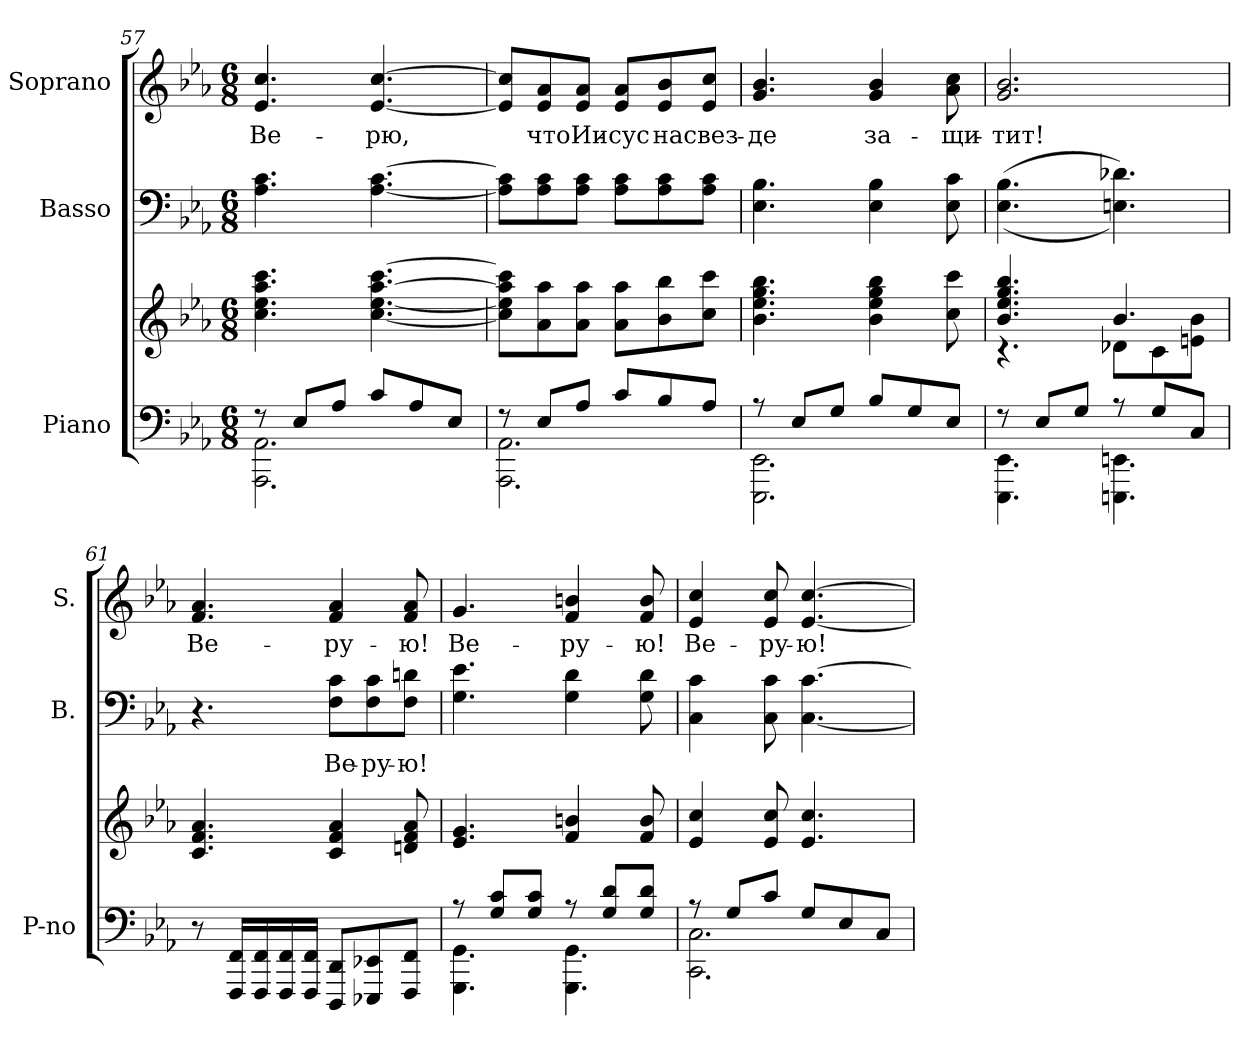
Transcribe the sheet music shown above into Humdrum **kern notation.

**kern	**kern	**kern	**text	**kern	**text
*part3	*part3	*part2	*part2	*part1	*part1
*staff4	*staff3	*staff2	*staff2	*staff1	*staff1
*I"Piano	*	*I"Basso	*	*I"Soprano	*
*I'P-no	*	*I'B.	*	*I'S.	*
*clefF4	*clefG2	*clefF4	*	*clefG2	*
*k[b-e-a-]	*k[b-e-a-]	*k[b-e-a-]	*	*k[b-e-a-]	*
*c:	*c:	*c:	*	*c:	*
*M6/8	*M6/8	*M6/8	*	*M6/8	*
=57	=57	=57	=57	=57	=57
*^	*	*	*	*	*
!	!	!	!	!	!	!LO:LY:b:color=#000000
8r	2.AAA-i\ 2.AA-i	4.cci\ 4.ee-i 4.aa-i 4.ccci	4.A-i\ 4.ci	.	4.e-i/ 4.cci	Ве-
8E-i/L	.	.	.	.	.	.
8A-i/J	.	.	.	.	.	.
!	!	!	!	!	!	!LO:LY:b:color=#000000
8ci/L	.	[<4.cci\ [<4.ee-i [>4.aa-i [>4.ccci	[<4.A-i\ [>4.ci	.	[<4.e-i/ [>4.cci	-рю,
8A-i/	.	.	.	.	.	.
8E-i/J	.	.	.	.	.	.
!!LO:PB:g=z
=58	=58	=58	=58	=58	=58	=58
8r	2.AAA-i\ 2.AA-i	8cci\] 8ee-i] 8aa-i] 8ccci]L	8A-i\] 8ci]L	.	8e-i/] 8cci]L	.
!	!	!	!	!	!	!LO:LY:b:color=#000000
8E-i/L	.	8a-i\ 8aa-i	8A-i\ 8ci	.	8e-i/ 8a-i	что
!	!	!	!	!	!	!LO:LY:b:color=#000000
8A-i/J	.	8a-i\ 8aa-iJ	8A-i\ 8ciJ	.	8e-i/ 8a-iJ	Ии-
!	!	!	!	!	!	!LO:LY:b:color=#000000
8ci/L	.	8a-i\ 8aa-iL	8A-i\ 8ciL	.	8e-i/ 8a-iL	-сус
!	!	!	!	!	!	!LO:LY:b:color=#000000
8B-i/	.	8b-i\ 8bb-i	8A-i\ 8ci	.	8e-i/ 8b-i	нас
!	!	!	!	!	!	!LO:LY:b:color=#000000
8A-i/J	.	8cci\ 8ccciJ	8A-i\ 8ciJ	.	8e-i/ 8cciJ	вез-
=59	=59	=59	=59	=59	=59	=59
!	!	!	!	!	!	!LO:LY:b:color=#000000
8r	2.EEE-i\ 2.EE-i	4.b-i\ 4.ee-i 4.ggi 4.bb-i	4.E-i\ 4.B-i	.	4.gi/ 4.b-i	-де
8E-i/L	.	.	.	.	.	.
8Gi/J	.	.	.	.	.	.
!	!	!	!	!	!	!LO:LY:b:color=#000000
8B-i/L	.	4b-i\ 4ee-i 4ggi 4bb-i	4E-i\ 4B-i	.	4gi/ 4b-i	за-
8Gi/	.	.	.	.	.	.
!	!	!	!	!	!	!LO:LY:b:color=#000000
8E-i/J	.	8cci\ 8ccci	8E-i\ 8ci	.	8a-i\ 8cci	-щи-
=60	=60	=60	=60	=60	=60	=60
*	*	*^	*	*	*	*
!	!	!	!	!	!	!	!LO:LY:b:color=#000000
8r	4.EEE-i\ 4.EE-i	4.b-i/ 4.ee-i 4.ggi 4.bb-i	4.r	((4.E-i\ 4.B-i	.	2.gi/ 2.b-i	-тит!
8E-i/L	.	.	.	.	.	.	.
8Gi/J	.	.	.	.	.	.	.
8r	4.EEEni\ 4.EEni	4.b-i/	8d-Xi\L	4.Eni\ 4.d-Xi))	.	.	.
8Gi/L	.	.	8ci\	.	.	.	.
8Ci/J	.	.	8eni\ 8b-iJ	.	.	.	.
*v	*v	*	*	*	*	*	*
*	*v	*v	*	*	*	*
=61	=61	=61	=61	=61	=61
*	*^	*	*	*	*
!	!	!	!	!	!	!LO:LY:b:color=#000000
*	*v	*v	*	*	*	*
8r	4.ci/ 4.fi 4.a-i	4.r	.	4.fi/ 4.a-i	Ве-
16FFFi/ 16FFiLL	.	.	.	.	.
16FFFi/ 16FFi	.	.	.	.	.
16FFFi/ 16FFi	.	.	.	.	.
16FFFi/ 16FFiJJ	.	.	.	.	.
!	!	!	!LO:LY:a:color=#000000	!	!
!	!	!	!	!	!LO:LY:b:color=#000000
8DDDi/ 8DDiL	4ci/ 4fi 4a-i	8Fi\ 8ciL	Ве-	4fi/ 4a-i	-ру-
!	!	!	!LO:LY:a:color=#000000	!	!
8EEE-Xi/ 8EE-Xi	.	8Fi\ 8ci	-ру-	.	.
!	!	!	!LO:LY:a:color=#000000	!	!
!	!	!	!	!	!LO:LY:b:color=#000000
8FFFi/ 8FFiJ	8dni/ 8fi 8a-i	8Fi\ 8dniJ	-ю!	8fi/ 8a-i	-ю!
!!LO:LB:g=z
=62	=62	=62	=62	=62	=62
*^	*	*	*	*	*
!	!	!	!	!	!	!LO:LY:b:color=#000000
8r	4.GGGi\ 4.GGi	4.e-i/ 4.gi	4.Gi\ 4.e-i	.	4.gi/	Ве-
8Gi/ 8ciL	.	.	.	.	.	.
8Gi/ 8ciJ	.	.	.	.	.	.
!	!	!	!	!	!	!LO:LY:b:color=#000000
8r	4.GGGi\ 4.GGi	4fi/ 4bni	4Gi\ 4di	.	4fi/ 4bni	-ру-
8Gi/ 8diL	.	.	.	.	.	.
!	!	!	!	!	!	!LO:LY:b:color=#000000
8Gi/ 8diJ	.	8fi/ 8bi	8Gi\ 8di	.	8fi/ 8bi	-ю!
=63	=63	=63	=63	=63	=63	=63
!	!	!	!	!	!	!LO:LY:b:color=#000000
8r	2.CCi\ 2.Ci	4e-i/ 4cci	4Ci\ 4ci	.	4e-i/ 4cci	Ве-
8Gi/L	.	.	.	.	.	.
!	!	!	!	!	!	!LO:LY:b:color=#000000
8ci/J	.	8e-i/ 8cci	8Ci\ 8ci	.	8e-i/ 8cci	-ру-
!	!	!	!	!	!	!LO:LY:b:color=#000000
8Gi/L	.	4.e-i/ 4.cci	[<4.Ci\ [>4.ci	.	[<4.e-i/ [>4.cci	-ю!
8E-i/	.	.	.	.	.	.
8Ci/J	.	.	.	.	.	.
*v	*v	*	*	*	*	*
=	=	=	=	=	=
*-	*-	*-	*-	*-	*-
